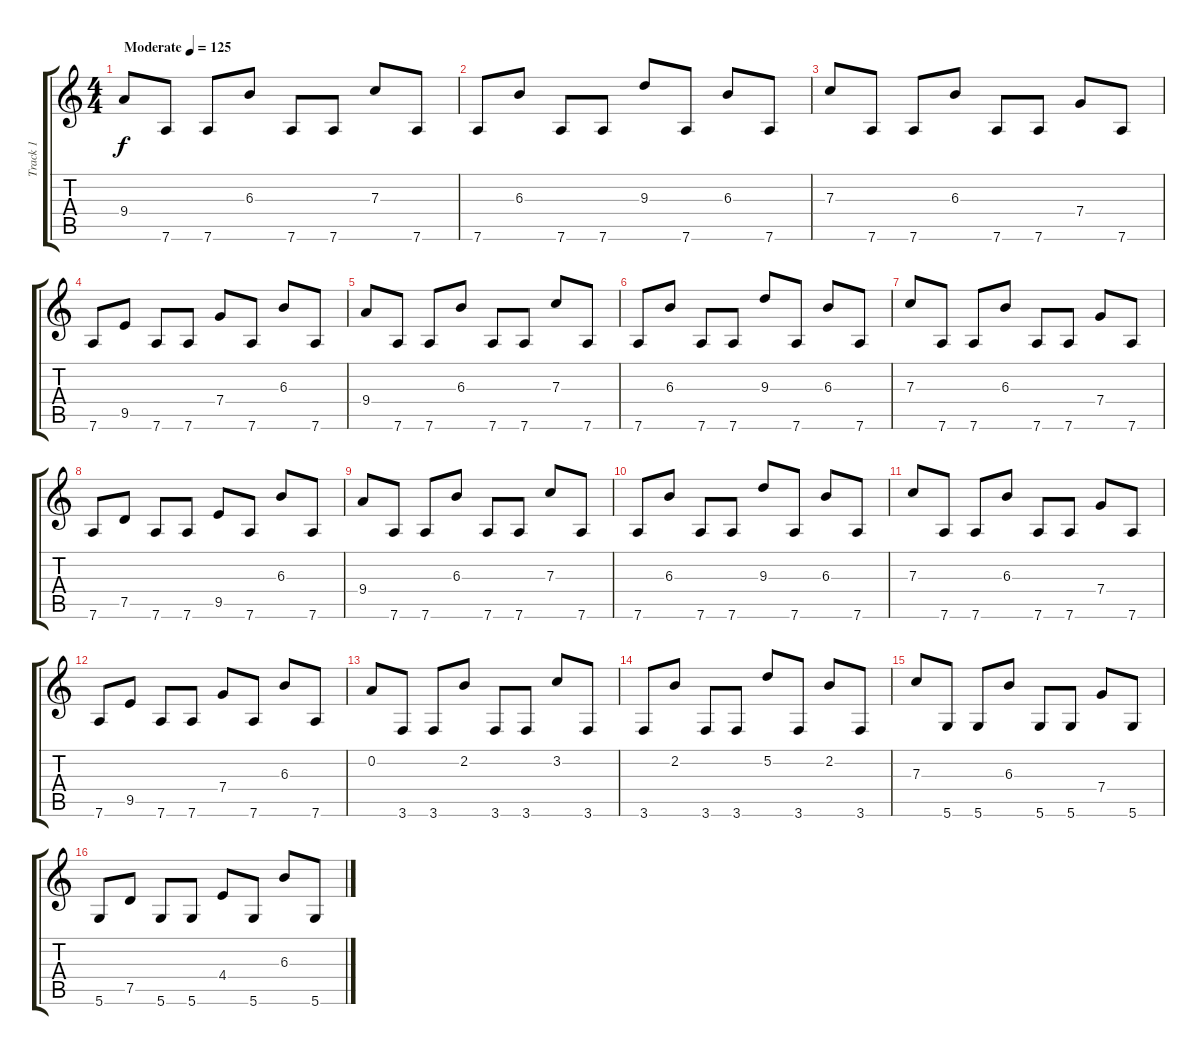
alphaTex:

\track ("Track 1" "Track 1") {instrument distortionguitar}
\staff {score tabs}
\tuning (D4 A3 F3 C3 G2 D2) {hide}
\ts (4 4)
\tempo (125 "Moderate")
\clef g2
\ks c
9.4.8{dy f instrument distortionguitar} 7.6.8 7.6.8 6.3.8 7.6.8 7.6.8 7.3.8 7.6.8 |
7.6.8 6.3.8 7.6.8 7.6.8 9.3.8 7.6.8 6.3.8 7.6.8 |
7.3.8 7.6.8 7.6.8 6.3.8 7.6.8 7.6.8 7.4.8 7.6.8 |
7.6.8 9.5.8 7.6.8 7.6.8 7.4.8 7.6.8 6.3.8 7.6.8 |
9.4.8 7.6.8 7.6.8 6.3.8 7.6.8 7.6.8 7.3.8 7.6.8 |
7.6.8 6.3.8 7.6.8 7.6.8 9.3.8 7.6.8 6.3.8 7.6.8 |
7.3.8 7.6.8 7.6.8 6.3.8 7.6.8 7.6.8 7.4.8 7.6.8 |
7.6.8 7.5.8 7.6.8 7.6.8 9.5.8 7.6.8 6.3.8 7.6.8 |
9.4.8 7.6.8 7.6.8 6.3.8 7.6.8 7.6.8 7.3.8 7.6.8 |
7.6.8 6.3.8 7.6.8 7.6.8 9.3.8 7.6.8 6.3.8 7.6.8 |
7.3.8 7.6.8 7.6.8 6.3.8 7.6.8 7.6.8 7.4.8 7.6.8 |
7.6.8 9.5.8 7.6.8 7.6.8 7.4.8 7.6.8 6.3.8 7.6.8 |
0.2.8 3.6.8 3.6.8 2.2.8 3.6.8 3.6.8 3.2.8 3.6.8 |
3.6.8 2.2.8 3.6.8 3.6.8 5.2.8 3.6.8 2.2.8 3.6.8 |
7.3.8 5.6.8 5.6.8 6.3.8 5.6.8 5.6.8 7.4.8 5.6.8 |
5.6.8 7.5.8 5.6.8 5.6.8 4.4.8 5.6.8 6.3.8 5.6.8
